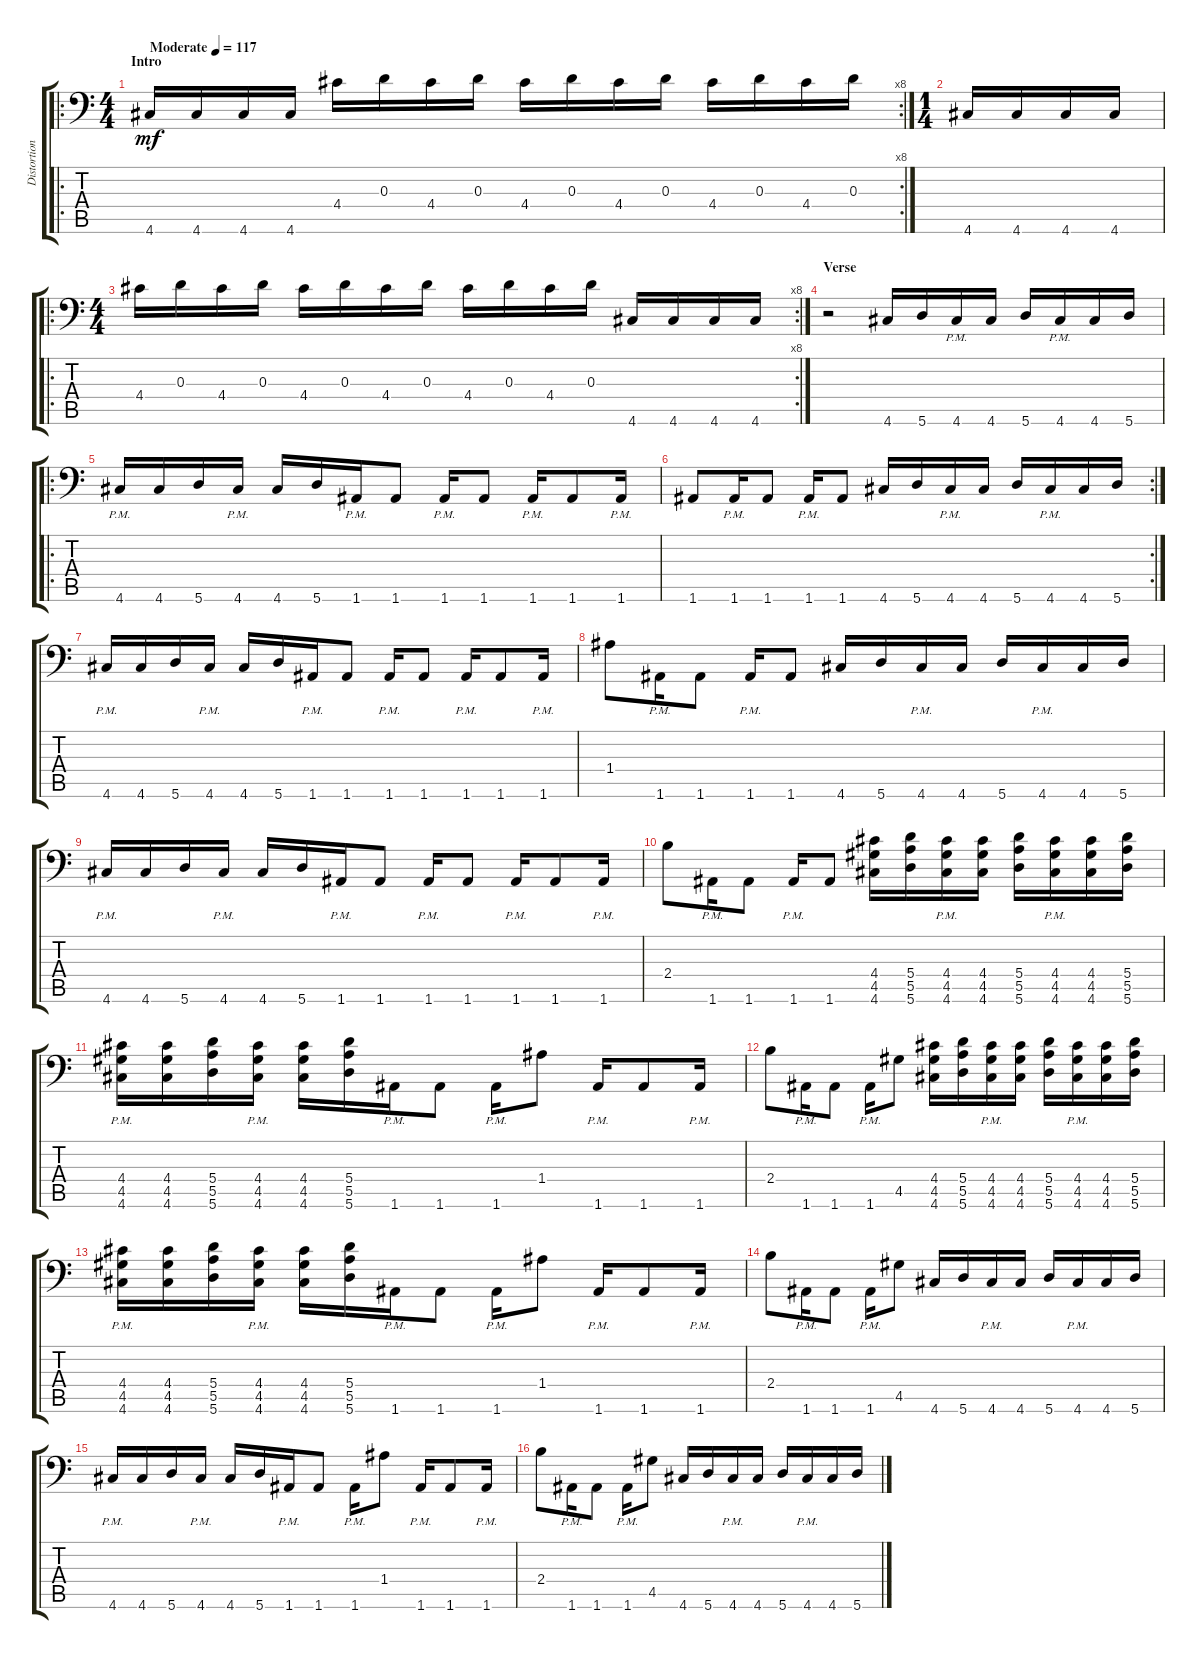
\track ("Distortion Guitar" "Distortion") {instrument distortionguitar}
\staff {score tabs}
\tuning (B3 Gb3 D3 A2 E2 A1) {hide}
\ro
\rc 8
\ts (4 4)
\section ("" "Intro")
\tempo (117 "Moderate")
\clef f4
\ks c
4.6.16{dy mf instrument distortionguitar} 4.6.16 4.6.16 4.6.16 4.4.16 0.3.16 4.4.16 0.3.16 4.4.16 0.3.16 4.4.16 0.3.16 4.4.16 0.3.16 4.4.16 0.3.16 |
\ts (1 4)
4.6.16 4.6.16 4.6.16 4.6.16 |
\ro
\rc 8
\ts (4 4)
4.4.16 0.3.16 4.4.16 0.3.16 4.4.16 0.3.16 4.4.16 0.3.16 4.4.16 0.3.16 4.4.16 0.3.16 4.6.16 4.6.16 4.6.16 4.6.16 |
\section ("" "Verse")
r.2 4.6.16 5.6.16 4.6{pm}.16 4.6.16 5.6.16 4.6{pm}.16 4.6.16 5.6.16 |
\ro
4.6{pm}.16 4.6.16 5.6.16 4.6{pm}.16 4.6.16 5.6.16 1.6{pm}.16 1.6.8 1.6{pm}.16 1.6.8 1.6{pm}.16 1.6.8 1.6{pm}.16 |
\rc 2
1.6.8 1.6{pm}.16 1.6.8 1.6{pm}.16 1.6.8 4.6.16 5.6.16 4.6{pm}.16 4.6.16 5.6.16 4.6{pm}.16 4.6.16 5.6.16 |
4.6{pm}.16 4.6.16 5.6.16 4.6{pm}.16 4.6.16 5.6.16 1.6{pm}.16 1.6.8 1.6{pm}.16 1.6.8 1.6{pm}.16 1.6.8 1.6{pm}.16 |
1.4.8 1.6{pm}.16 1.6.8 1.6{pm}.16 1.6.8 4.6.16 5.6.16 4.6{pm}.16 4.6.16 5.6.16 4.6{pm}.16 4.6.16 5.6.16 |
4.6{pm}.16 4.6.16 5.6.16 4.6{pm}.16 4.6.16 5.6.16 1.6{pm}.16 1.6.8 1.6{pm}.16 1.6.8 1.6{pm}.16 1.6.8 1.6{pm}.16 |
2.4.8 1.6{pm}.16 1.6.8 1.6{pm}.16 1.6.8 (4.4 4.5 4.6).16 (5.4 5.5 5.6).16 (4.4{pm} 4.5{pm} 4.6{pm}).16 (4.4 4.5 4.6).16 (5.4 5.5 5.6).16 (4.4{pm} 4.5{pm} 4.6{pm}).16 (4.4 4.5 4.6).16 (5.4 5.5 5.6).16 |
(4.4{pm} 4.5{pm} 4.6{pm}).16 (4.4 4.5 4.6).16 (5.4 5.5 5.6).16 (4.4{pm} 4.5{pm} 4.6{pm}).16 (4.4 4.5 4.6).16 (5.4 5.5 5.6).16 1.6{pm}.16 1.6.8 1.6{pm}.16 1.4.8 1.6{pm}.16 1.6.8 1.6{pm}.16 |
2.4.8 1.6{pm}.16 1.6.8 1.6{pm}.16 4.5.8 (4.4 4.5 4.6).16 (5.4 5.5 5.6).16 (4.4{pm} 4.5{pm} 4.6{pm}).16 (4.4 4.5 4.6).16 (5.4 5.5 5.6).16 (4.4{pm} 4.5{pm} 4.6{pm}).16 (4.4 4.5 4.6).16 (5.4 5.5 5.6).16 |
(4.4{pm} 4.5{pm} 4.6{pm}).16 (4.4 4.5 4.6).16 (5.4 5.5 5.6).16 (4.4{pm} 4.5{pm} 4.6{pm}).16 (4.4 4.5 4.6).16 (5.4 5.5 5.6).16 1.6{pm}.16 1.6.8 1.6{pm}.16 1.4.8 1.6{pm}.16 1.6.8 1.6{pm}.16 |
2.4.8 1.6{pm}.16 1.6.8 1.6{pm}.16 4.5.8 4.6.16 5.6.16 4.6{pm}.16 4.6.16 5.6.16 4.6{pm}.16 4.6.16 5.6.16 |
4.6{pm}.16 4.6.16 5.6.16 4.6{pm}.16 4.6.16 5.6.16 1.6{pm}.16 1.6.8 1.6{pm}.16 1.4.8 1.6{pm}.16 1.6.8 1.6{pm}.16 |
2.4.8 1.6{pm}.16 1.6.8 1.6{pm}.16 4.5.8 4.6.16 5.6.16 4.6{pm}.16 4.6.16 5.6.16 4.6{pm}.16 4.6.16 5.6.16
